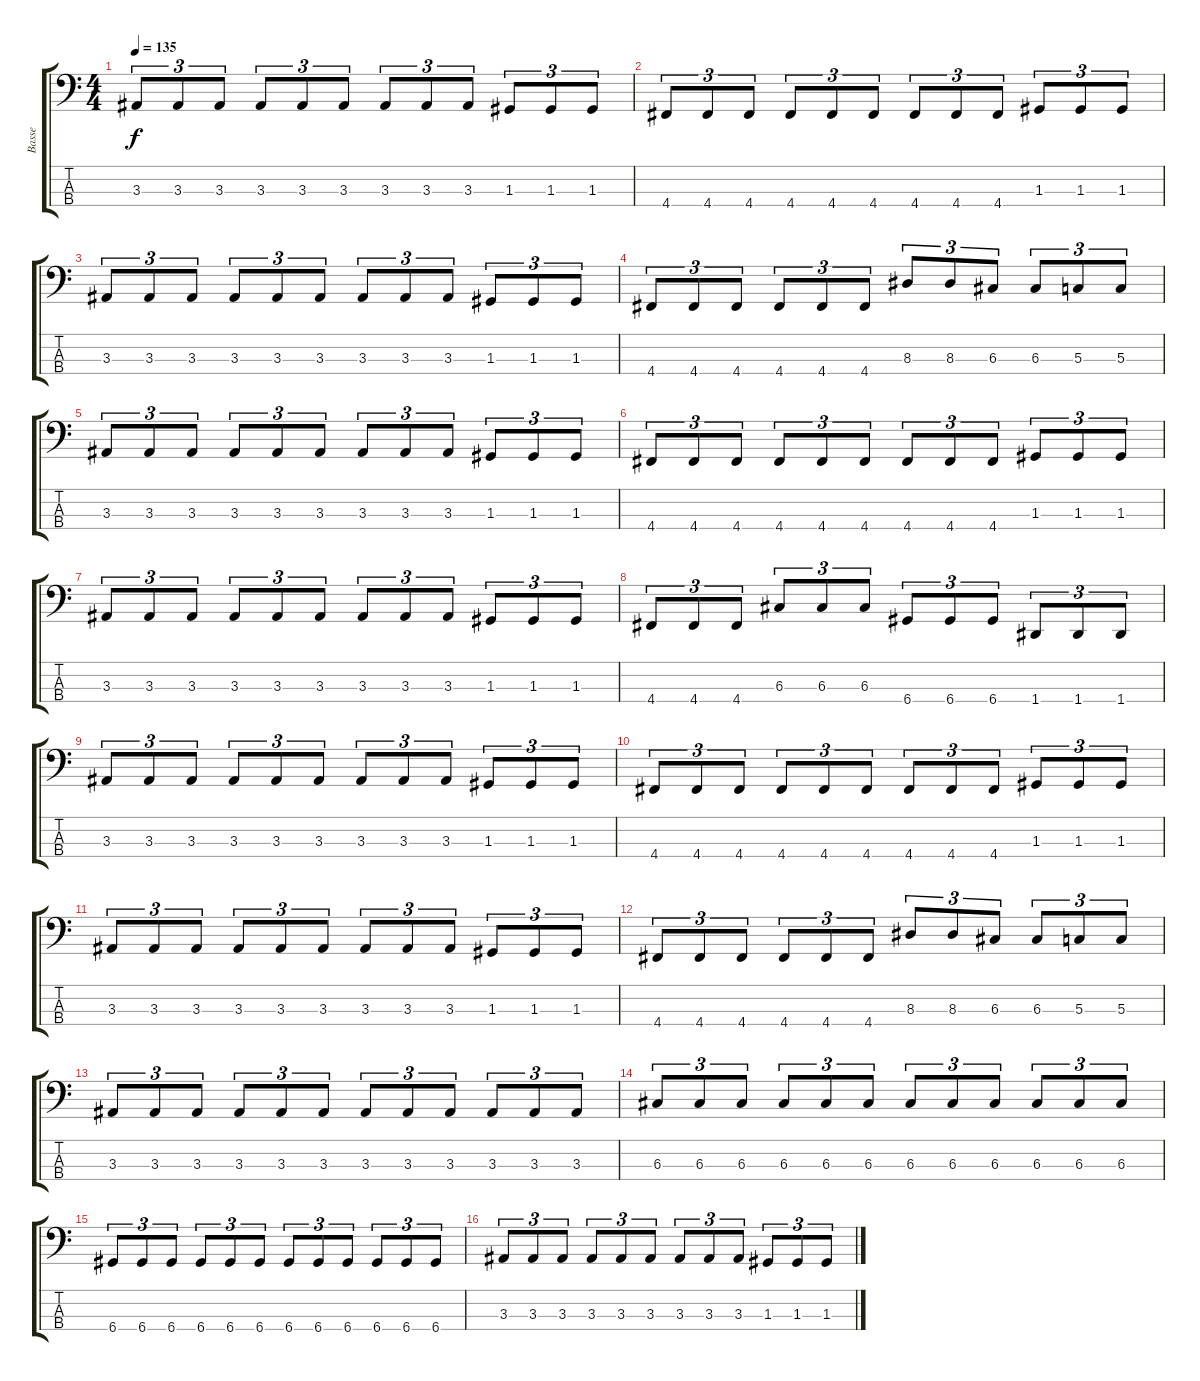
\track ("Basse" "Basse") {instrument electricbasspick}
\staff {score tabs}
\tuning (F2 C2 G1 D1) {hide}
\ts (4 4)
\tempo 135
\clef f4
\ks c
3.3.8{tu (3 2) dy f} 3.3.8{tu (3 2)} 3.3.8{tu (3 2)} 3.3.8{tu (3 2)} 3.3.8{tu (3 2)} 3.3.8{tu (3 2)} 3.3.8{tu (3 2)} 3.3.8{tu (3 2)} 3.3.8{tu (3 2)} 1.3.8{tu (3 2)} 1.3.8{tu (3 2)} 1.3.8{tu (3 2)} |
4.4.8{tu (3 2)} 4.4.8{tu (3 2)} 4.4.8{tu (3 2)} 4.4.8{tu (3 2)} 4.4.8{tu (3 2)} 4.4.8{tu (3 2)} 4.4.8{tu (3 2)} 4.4.8{tu (3 2)} 4.4.8{tu (3 2)} 1.3.8{tu (3 2)} 1.3.8{tu (3 2)} 1.3.8{tu (3 2)} |
3.3.8{tu (3 2)} 3.3.8{tu (3 2)} 3.3.8{tu (3 2)} 3.3.8{tu (3 2)} 3.3.8{tu (3 2)} 3.3.8{tu (3 2)} 3.3.8{tu (3 2)} 3.3.8{tu (3 2)} 3.3.8{tu (3 2)} 1.3.8{tu (3 2)} 1.3.8{tu (3 2)} 1.3.8{tu (3 2)} |
4.4.8{tu (3 2)} 4.4.8{tu (3 2)} 4.4.8{tu (3 2)} 4.4.8{tu (3 2)} 4.4.8{tu (3 2)} 4.4.8{tu (3 2)} 8.3.8{tu (3 2)} 8.3.8{tu (3 2)} 6.3.8{tu (3 2)} 6.3.8{tu (3 2)} 5.3.8{tu (3 2)} 5.3.8{tu (3 2)} |
3.3.8{tu (3 2)} 3.3.8{tu (3 2)} 3.3.8{tu (3 2)} 3.3.8{tu (3 2)} 3.3.8{tu (3 2)} 3.3.8{tu (3 2)} 3.3.8{tu (3 2)} 3.3.8{tu (3 2)} 3.3.8{tu (3 2)} 1.3.8{tu (3 2)} 1.3.8{tu (3 2)} 1.3.8{tu (3 2)} |
4.4.8{tu (3 2)} 4.4.8{tu (3 2)} 4.4.8{tu (3 2)} 4.4.8{tu (3 2)} 4.4.8{tu (3 2)} 4.4.8{tu (3 2)} 4.4.8{tu (3 2)} 4.4.8{tu (3 2)} 4.4.8{tu (3 2)} 1.3.8{tu (3 2)} 1.3.8{tu (3 2)} 1.3.8{tu (3 2)} |
3.3.8{tu (3 2)} 3.3.8{tu (3 2)} 3.3.8{tu (3 2)} 3.3.8{tu (3 2)} 3.3.8{tu (3 2)} 3.3.8{tu (3 2)} 3.3.8{tu (3 2)} 3.3.8{tu (3 2)} 3.3.8{tu (3 2)} 1.3.8{tu (3 2)} 1.3.8{tu (3 2)} 1.3.8{tu (3 2)} |
4.4.8{tu (3 2)} 4.4.8{tu (3 2)} 4.4.8{tu (3 2)} 6.3.8{tu (3 2)} 6.3.8{tu (3 2)} 6.3.8{tu (3 2)} 6.4.8{tu (3 2)} 6.4.8{tu (3 2)} 6.4.8{tu (3 2)} 1.4.8{tu (3 2)} 1.4.8{tu (3 2)} 1.4.8{tu (3 2)} |
3.3.8{tu (3 2)} 3.3.8{tu (3 2)} 3.3.8{tu (3 2)} 3.3.8{tu (3 2)} 3.3.8{tu (3 2)} 3.3.8{tu (3 2)} 3.3.8{tu (3 2)} 3.3.8{tu (3 2)} 3.3.8{tu (3 2)} 1.3.8{tu (3 2)} 1.3.8{tu (3 2)} 1.3.8{tu (3 2)} |
4.4.8{tu (3 2)} 4.4.8{tu (3 2)} 4.4.8{tu (3 2)} 4.4.8{tu (3 2)} 4.4.8{tu (3 2)} 4.4.8{tu (3 2)} 4.4.8{tu (3 2)} 4.4.8{tu (3 2)} 4.4.8{tu (3 2)} 1.3.8{tu (3 2)} 1.3.8{tu (3 2)} 1.3.8{tu (3 2)} |
3.3.8{tu (3 2)} 3.3.8{tu (3 2)} 3.3.8{tu (3 2)} 3.3.8{tu (3 2)} 3.3.8{tu (3 2)} 3.3.8{tu (3 2)} 3.3.8{tu (3 2)} 3.3.8{tu (3 2)} 3.3.8{tu (3 2)} 1.3.8{tu (3 2)} 1.3.8{tu (3 2)} 1.3.8{tu (3 2)} |
4.4.8{tu (3 2)} 4.4.8{tu (3 2)} 4.4.8{tu (3 2)} 4.4.8{tu (3 2)} 4.4.8{tu (3 2)} 4.4.8{tu (3 2)} 8.3.8{tu (3 2)} 8.3.8{tu (3 2)} 6.3.8{tu (3 2)} 6.3.8{tu (3 2)} 5.3.8{tu (3 2)} 5.3.8{tu (3 2)} |
3.3.8{tu (3 2)} 3.3.8{tu (3 2)} 3.3.8{tu (3 2)} 3.3.8{tu (3 2)} 3.3.8{tu (3 2)} 3.3.8{tu (3 2)} 3.3.8{tu (3 2)} 3.3.8{tu (3 2)} 3.3.8{tu (3 2)} 3.3.8{tu (3 2)} 3.3.8{tu (3 2)} 3.3.8{tu (3 2)} |
6.3.8{tu (3 2)} 6.3.8{tu (3 2)} 6.3.8{tu (3 2)} 6.3.8{tu (3 2)} 6.3.8{tu (3 2)} 6.3.8{tu (3 2)} 6.3.8{tu (3 2)} 6.3.8{tu (3 2)} 6.3.8{tu (3 2)} 6.3.8{tu (3 2)} 6.3.8{tu (3 2)} 6.3.8{tu (3 2)} |
6.4.8{tu (3 2)} 6.4.8{tu (3 2)} 6.4.8{tu (3 2)} 6.4.8{tu (3 2)} 6.4.8{tu (3 2)} 6.4.8{tu (3 2)} 6.4.8{tu (3 2)} 6.4.8{tu (3 2)} 6.4.8{tu (3 2)} 6.4.8{tu (3 2)} 6.4.8{tu (3 2)} 6.4.8{tu (3 2)} |
3.3.8{tu (3 2)} 3.3.8{tu (3 2)} 3.3.8{tu (3 2)} 3.3.8{tu (3 2)} 3.3.8{tu (3 2)} 3.3.8{tu (3 2)} 3.3.8{tu (3 2)} 3.3.8{tu (3 2)} 3.3.8{tu (3 2)} 1.3.8{tu (3 2)} 1.3.8{tu (3 2)} 1.3.8{tu (3 2)}
